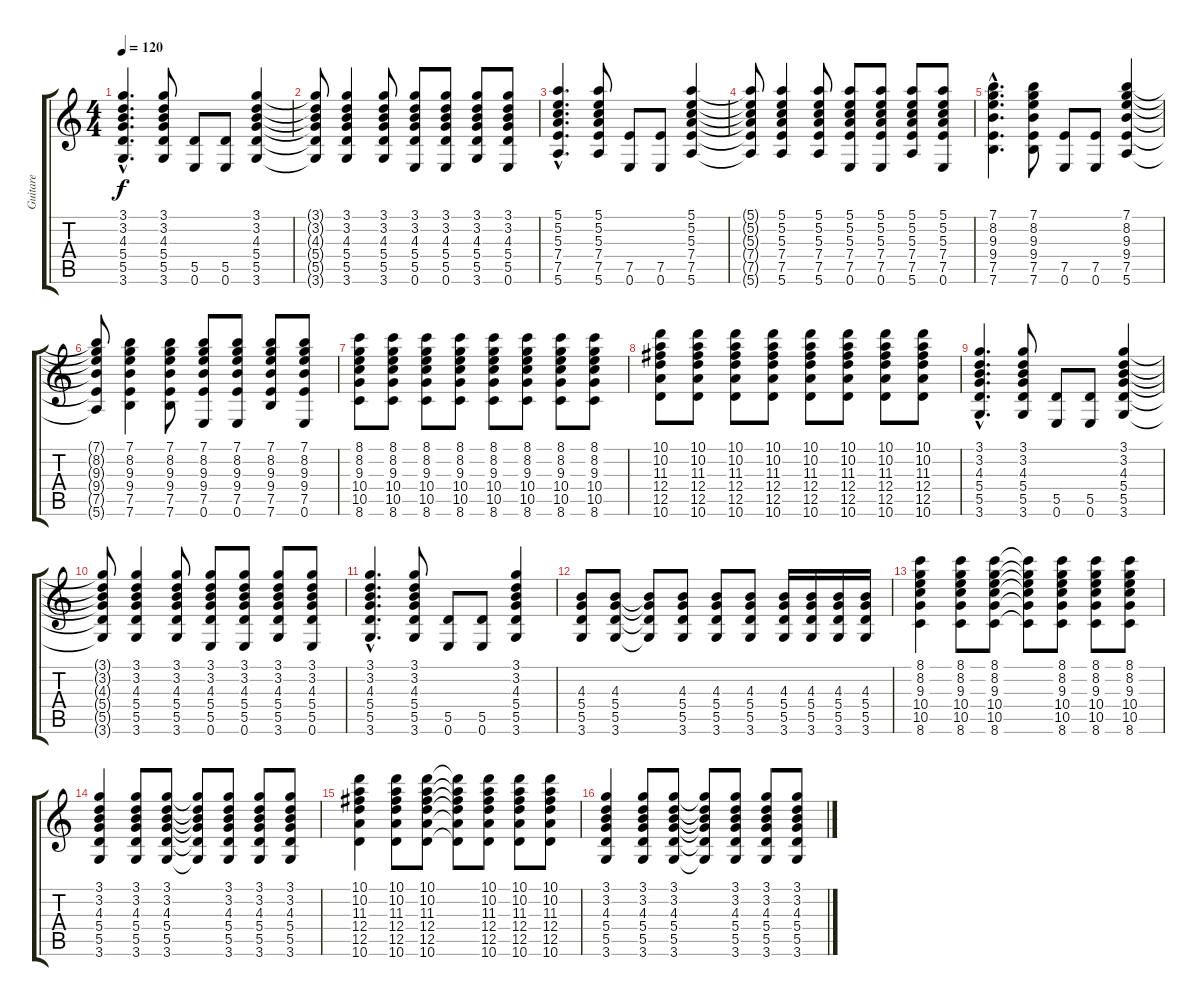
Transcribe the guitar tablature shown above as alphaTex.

\track ("Guitare" "Guitare") {instrument acousticguitarsteel}
\staff {score tabs}
\tuning (E4 B3 G3 D3 A2 E2) {hide}
\ts (4 4)
\tempo 120
\clef g2
\ks c
(3.1{hac} 3.2{hac} 4.3{hac} 5.4{hac} 5.5{hac} 3.6{hac}).4{d dy f} (3.1 3.2 4.3 5.4 5.5 3.6).8 (5.5 0.6).8 (5.5 0.6).8 (3.1 3.2 4.3 5.4 5.5 3.6).4 |
(3.1{t} 3.2{t} 4.3{t} 5.4{t} 5.5{t} 3.6{t}).8 (3.1 3.2 4.3 5.4 5.5 3.6).4 (3.1 3.2 4.3 5.4 5.5 3.6).8 (3.1 3.2 4.3 5.4 5.5 0.6).8 (3.1 3.2 4.3 5.4 5.5 0.6).8 (3.1 3.2 4.3 5.4 5.5 3.6).8 (3.1 3.2 4.3 5.4 5.5 0.6).8 |
(5.1{hac} 5.2{hac} 5.3{hac} 7.4{hac} 7.5{hac} 5.6{hac}).4{d} (5.1 5.2 5.3 7.4 7.5 5.6).8 (7.5 0.6).8 (7.5 0.6).8 (5.1 5.2 5.3 7.4 7.5 5.6).4 |
(5.1{t} 5.2{t} 5.3{t} 7.4{t} 7.5{t} 5.6{t}).8 (5.1 5.2 5.3 7.4 7.5 5.6).4 (5.1 5.2 5.3 7.4 7.5 5.6).8 (5.1 5.2 5.3 7.4 7.5 0.6).8 (5.1 5.2 5.3 7.4 7.5 0.6).8 (5.1 5.2 5.3 7.4 7.5 5.6).8 (5.1 5.2 5.3 7.4 7.5 0.6).8 |
(7.1{hac} 8.2{hac} 9.3{hac} 9.4{hac} 7.5{hac} 7.6{hac}).4{d} (7.1 8.2 9.3 9.4 7.5 7.6).8 (7.5 0.6).8 (7.5 0.6).8 (7.1 8.2 9.3 9.4 7.5 5.6).4 |
(7.1{t} 8.2{t} 9.3{t} 9.4{t} 7.5{t} 5.6{t}).8 (7.1 8.2 9.3 9.4 7.5 7.6).4 (7.1 8.2 9.3 9.4 7.5 7.6).8 (7.1 8.2 9.3 9.4 7.5 0.6).8 (7.1 8.2 9.3 9.4 7.5 0.6).8 (7.1 8.2 9.3 9.4 7.5 7.6).8 (7.1 8.2 9.3 9.4 7.5 0.6).8 |
(8.1 8.2 9.3 10.4 10.5 8.6).8 (8.1 8.2 9.3 10.4 10.5 8.6).8 (8.1 8.2 9.3 10.4 10.5 8.6).8 (8.1 8.2 9.3 10.4 10.5 8.6).8 (8.1 8.2 9.3 10.4 10.5 8.6).8 (8.1 8.2 9.3 10.4 10.5 8.6).8 (8.1 8.2 9.3 10.4 10.5 8.6).8 (8.1 8.2 9.3 10.4 10.5 8.6).8 |
(10.1 10.2 11.3 12.4 12.5 10.6).8 (10.1 10.2 11.3 12.4 12.5 10.6).8 (10.1 10.2 11.3 12.4 12.5 10.6).8 (10.1 10.2 11.3 12.4 12.5 10.6).8 (10.1 10.2 11.3 12.4 12.5 10.6).8 (10.1 10.2 11.3 12.4 12.5 10.6).8 (10.1 10.2 11.3 12.4 12.5 10.6).8 (10.1 10.2 11.3 12.4 12.5 10.6).8 |
(3.1{hac} 3.2{hac} 4.3{hac} 5.4{hac} 5.5{hac} 3.6{hac}).4{d} (3.1 3.2 4.3 5.4 5.5 3.6).8 (5.5 0.6).8 (5.5 0.6).8 (3.1 3.2 4.3 5.4 5.5 3.6).4 |
(3.1{t} 3.2{t} 4.3{t} 5.4{t} 5.5{t} 3.6{t}).8 (3.1 3.2 4.3 5.4 5.5 3.6).4 (3.1 3.2 4.3 5.4 5.5 3.6).8 (3.1 3.2 4.3 5.4 5.5 0.6).8 (3.1 3.2 4.3 5.4 5.5 0.6).8 (3.1 3.2 4.3 5.4 5.5 3.6).8 (3.1 3.2 4.3 5.4 5.5 0.6).8 |
(3.1{hac} 3.2{hac} 4.3{hac} 5.4{hac} 5.5{hac} 3.6{hac}).4{d} (3.1 3.2 4.3 5.4 5.5 3.6).8 (5.5 0.6).8 (5.5 0.6).8 (3.1 3.2 4.3 5.4 5.5 3.6).4 |
(4.3 5.4 5.5 3.6).8 (4.3 5.4 5.5 3.6).8 (4.3{t} 5.4{t} 5.5{t} 3.6{t}).8 (4.3 5.4 5.5 3.6).8 (4.3 5.4 5.5 3.6).8 (4.3 5.4 5.5 3.6).8 (4.3 5.4 5.5 3.6).16 (4.3 5.4 5.5 3.6).16 (4.3 5.4 5.5 3.6).16 (4.3 5.4 5.5 3.6).16 |
(8.1 8.2 9.3 10.4 10.5 8.6).4 (8.1 8.2 9.3 10.4 10.5 8.6).8 (8.1 8.2 9.3 10.4 10.5 8.6).8 (8.1{t} 8.2{t} 9.3{t} 10.4{t} 10.5{t} 8.6{t}).8 (8.1 8.2 9.3 10.4 10.5 8.6).8 (8.1 8.2 9.3 10.4 10.5 8.6).8 (8.1 8.2 9.3 10.4 10.5 8.6).8 |
(3.1 3.2 4.3 5.4 5.5 3.6).4 (3.1 3.2 4.3 5.4 5.5 3.6).8 (3.1 3.2 4.3 5.4 5.5 3.6).8 (3.1{t} 3.2{t} 4.3{t} 5.4{t} 5.5{t} 3.6{t}).8 (3.1 3.2 4.3 5.4 5.5 3.6).8 (3.1 3.2 4.3 5.4 5.5 3.6).8 (3.1 3.2 4.3 5.4 5.5 3.6).8 |
(10.1 10.2 11.3 12.4 12.5 10.6).4 (10.1 10.2 11.3 12.4 12.5 10.6).8 (10.1 10.2 11.3 12.4 12.5 10.6).8 (10.1{t} 10.2{t} 11.3{t} 12.4{t} 12.5{t} 10.6{t}).8 (10.1 10.2 11.3 12.4 12.5 10.6).8 (10.1 10.2 11.3 12.4 12.5 10.6).8 (10.1 10.2 11.3 12.4 12.5 10.6).8 |
(3.1 3.2 4.3 5.4 5.5 3.6).4 (3.1 3.2 4.3 5.4 5.5 3.6).8 (3.1 3.2 4.3 5.4 5.5 3.6).8 (3.1{t} 3.2{t} 4.3{t} 5.4{t} 5.5{t} 3.6{t}).8 (3.1 3.2 4.3 5.4 5.5 3.6).8 (3.1 3.2 4.3 5.4 5.5 3.6).8 (3.1 3.2 4.3 5.4 5.5 3.6).8
